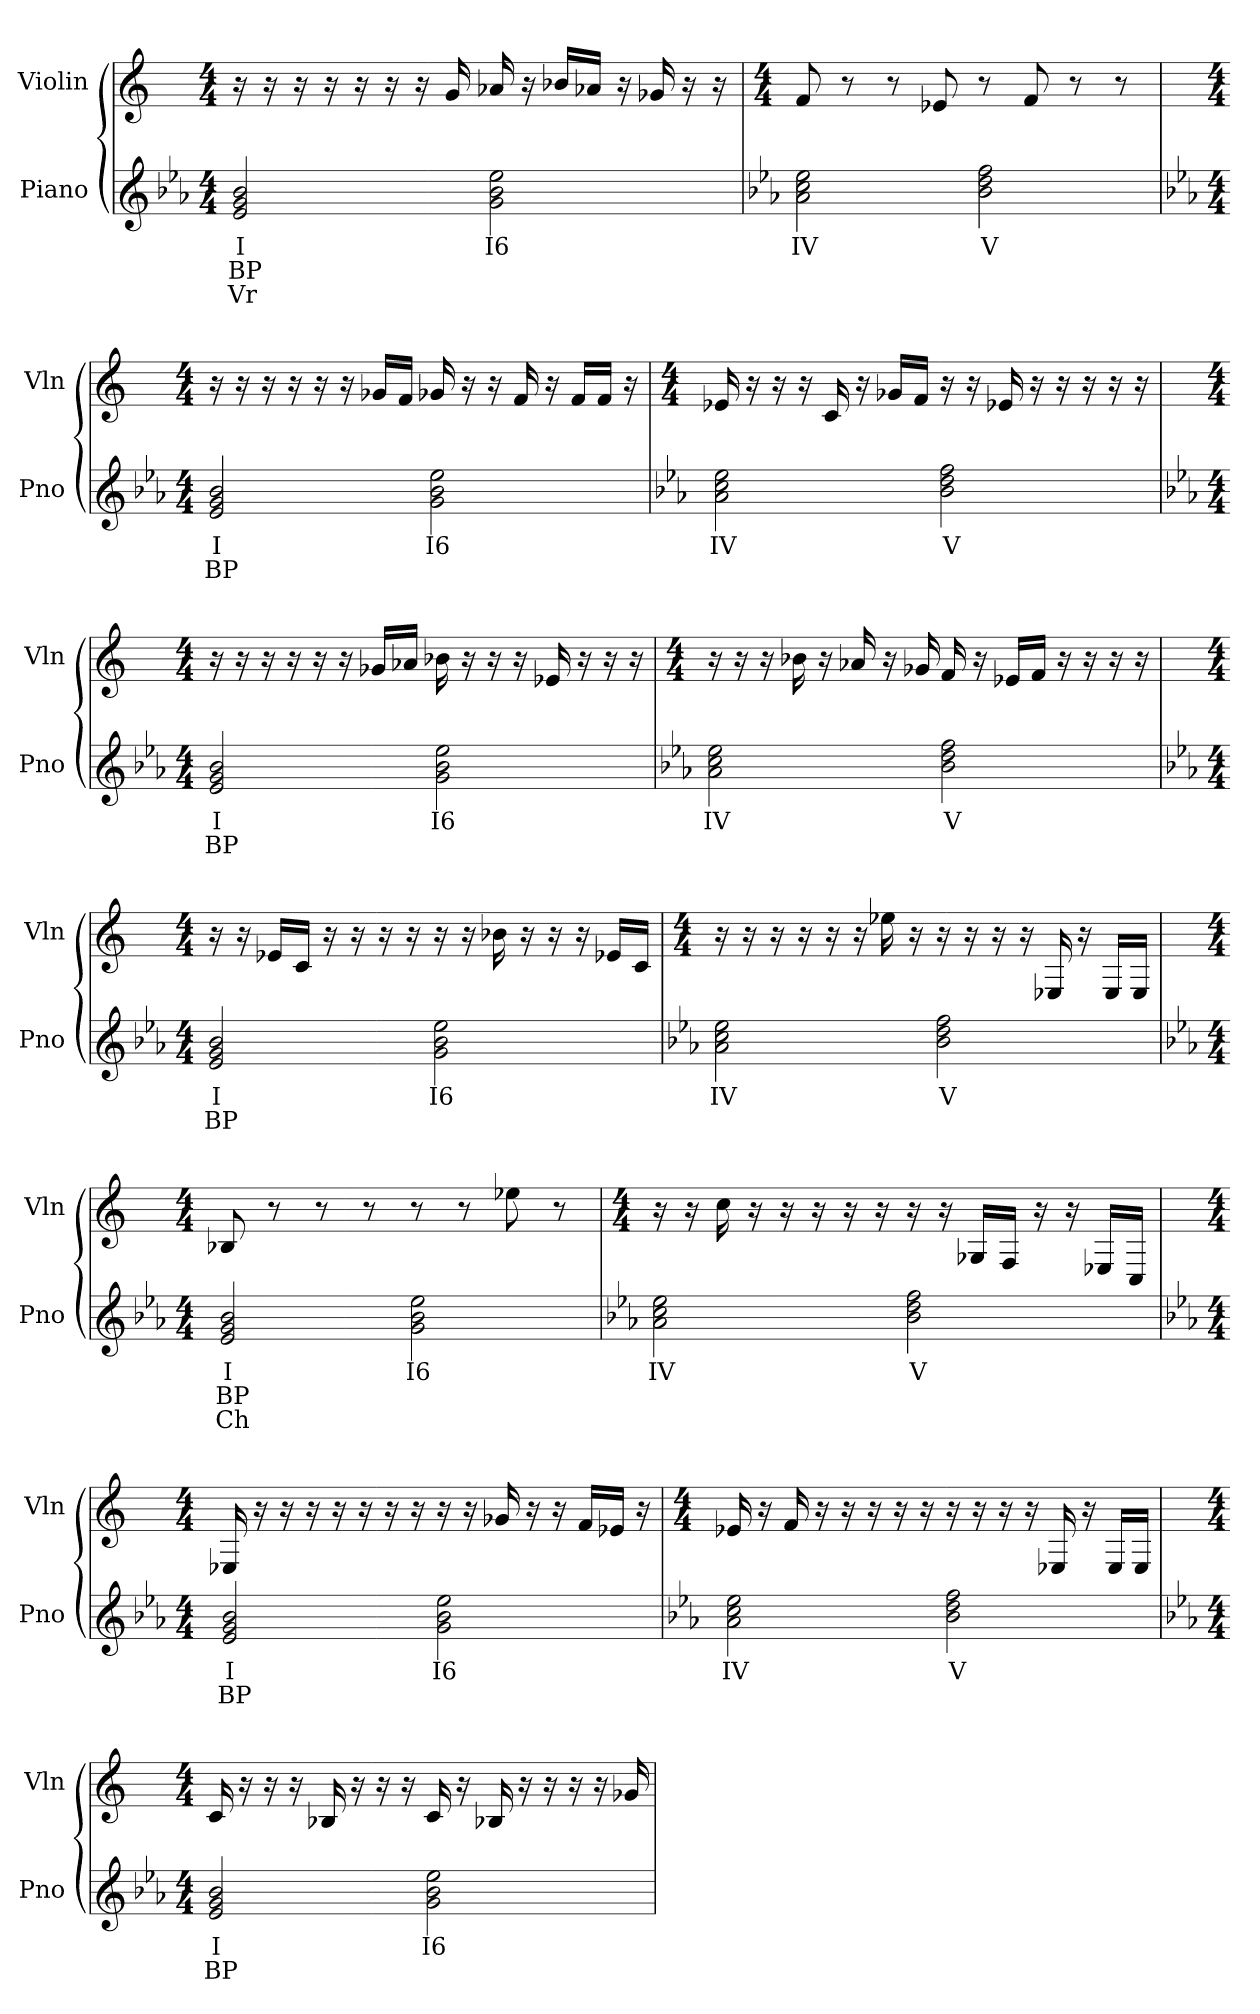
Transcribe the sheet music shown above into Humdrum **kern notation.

**kern	**text	**text	**text	**kern
*part2	*part2	*part2	*part2	*part1
*staff2	*staff2	*staff2	*staff2	*staff1
*I"Piano	*	*	*	*I"Violin
*I'Pno	*	*	*	*I'Vln
*k[b-e-a-]	*	*	*	*
*E-:	*	*	*	*
*M4/4	*	*	*	*M4/4
=	=	=	=	=
2e- 2g 2b-	I	BP	Vr	16r
.	.	.	.	16r
.	.	.	.	16r
.	.	.	.	16r
.	.	.	.	16r
.	.	.	.	16r
.	.	.	.	16r
.	.	.	.	16g
2g 2b- 2ee-	I6	.	.	16a-X
.	.	.	.	16r
.	.	.	.	16b-XLL
.	.	.	.	16a-XJJ
.	.	.	.	16r
.	.	.	.	16g-X
.	.	.	.	16r
.	.	.	.	16r
=	=	=	=	=
*k[b-e-a-]	*	*	*	*
*E-:	*	*	*	*
*	*	*	*	*M4/4
2a- 2cc 2ee-	IV	.	.	8f
.	.	.	.	8r
.	.	.	.	8r
.	.	.	.	8e-X
2b- 2dd 2ff	V	.	.	8r
.	.	.	.	8f
.	.	.	.	8r
.	.	.	.	8r
=	=	=	=	=
*k[b-e-a-]	*	*	*	*
*E-:	*	*	*	*
*M4/4	*	*	*	*M4/4
2e- 2g 2b-	I	BP	.	16r
.	.	.	.	16r
.	.	.	.	16r
.	.	.	.	16r
.	.	.	.	16r
.	.	.	.	16r
.	.	.	.	16g-XLL
.	.	.	.	16fJJ
2g 2b- 2ee-	I6	.	.	16g-X
.	.	.	.	16r
.	.	.	.	16r
.	.	.	.	16f
.	.	.	.	16r
.	.	.	.	16fLL
.	.	.	.	16fJJ
.	.	.	.	16r
=	=	=	=	=
*k[b-e-a-]	*	*	*	*
*E-:	*	*	*	*
*	*	*	*	*M4/4
2a- 2cc 2ee-	IV	.	.	16e-X
.	.	.	.	16r
.	.	.	.	16r
.	.	.	.	16r
.	.	.	.	16c
.	.	.	.	16r
.	.	.	.	16g-XLL
.	.	.	.	16fJJ
2b- 2dd 2ff	V	.	.	16r
.	.	.	.	16r
.	.	.	.	16e-X
.	.	.	.	16r
.	.	.	.	16r
.	.	.	.	16r
.	.	.	.	16r
.	.	.	.	16r
=	=	=	=	=
*k[b-e-a-]	*	*	*	*
*E-:	*	*	*	*
*M4/4	*	*	*	*M4/4
2e- 2g 2b-	I	BP	.	16r
.	.	.	.	16r
.	.	.	.	16r
.	.	.	.	16r
.	.	.	.	16r
.	.	.	.	16r
.	.	.	.	16g-XLL
.	.	.	.	16a-XJJ
2g 2b- 2ee-	I6	.	.	16b-X
.	.	.	.	16r
.	.	.	.	16r
.	.	.	.	16r
.	.	.	.	16e-X
.	.	.	.	16r
.	.	.	.	16r
.	.	.	.	16r
=	=	=	=	=
*k[b-e-a-]	*	*	*	*
*E-:	*	*	*	*
*	*	*	*	*M4/4
2a- 2cc 2ee-	IV	.	.	16r
.	.	.	.	16r
.	.	.	.	16r
.	.	.	.	16b-X
.	.	.	.	16r
.	.	.	.	16a-X
.	.	.	.	16r
.	.	.	.	16g-X
2b- 2dd 2ff	V	.	.	16f
.	.	.	.	16r
.	.	.	.	16e-XLL
.	.	.	.	16fJJ
.	.	.	.	16r
.	.	.	.	16r
.	.	.	.	16r
.	.	.	.	16r
=	=	=	=	=
*k[b-e-a-]	*	*	*	*
*E-:	*	*	*	*
*M4/4	*	*	*	*M4/4
2e- 2g 2b-	I	BP	.	16r
.	.	.	.	16r
.	.	.	.	16e-XLL
.	.	.	.	16cJJ
.	.	.	.	16r
.	.	.	.	16r
.	.	.	.	16r
.	.	.	.	16r
2g 2b- 2ee-	I6	.	.	16r
.	.	.	.	16r
.	.	.	.	16b-X
.	.	.	.	16r
.	.	.	.	16r
.	.	.	.	16r
.	.	.	.	16e-XLL
.	.	.	.	16cJJ
=	=	=	=	=
*k[b-e-a-]	*	*	*	*
*E-:	*	*	*	*
*	*	*	*	*M4/4
2a- 2cc 2ee-	IV	.	.	16r
.	.	.	.	16r
.	.	.	.	16r
.	.	.	.	16r
.	.	.	.	16r
.	.	.	.	16r
.	.	.	.	16ee-X
.	.	.	.	16r
2b- 2dd 2ff	V	.	.	16r
.	.	.	.	16r
.	.	.	.	16r
.	.	.	.	16r
.	.	.	.	16E-X
.	.	.	.	16r
.	.	.	.	16E-LL
.	.	.	.	16E-JJ
=	=	=	=	=
*k[b-e-a-]	*	*	*	*
*E-:	*	*	*	*
*M4/4	*	*	*	*M4/4
2e- 2g 2b-	I	BP	Ch	8B-X
.	.	.	.	8r
.	.	.	.	8r
.	.	.	.	8r
2g 2b- 2ee-	I6	.	.	8r
.	.	.	.	8r
.	.	.	.	8ee-X
.	.	.	.	8r
=	=	=	=	=
*k[b-e-a-]	*	*	*	*
*E-:	*	*	*	*
*	*	*	*	*M4/4
2a- 2cc 2ee-	IV	.	.	16r
.	.	.	.	16r
.	.	.	.	16cc
.	.	.	.	16r
.	.	.	.	16r
.	.	.	.	16r
.	.	.	.	16r
.	.	.	.	16r
2b- 2dd 2ff	V	.	.	16r
.	.	.	.	16r
.	.	.	.	16G-XLL
.	.	.	.	16FJJ
.	.	.	.	16r
.	.	.	.	16r
.	.	.	.	16E-XLL
.	.	.	.	16CJJ
=	=	=	=	=
*k[b-e-a-]	*	*	*	*
*E-:	*	*	*	*
*M4/4	*	*	*	*M4/4
2e- 2g 2b-	I	BP	.	16E-X
.	.	.	.	16r
.	.	.	.	16r
.	.	.	.	16r
.	.	.	.	16r
.	.	.	.	16r
.	.	.	.	16r
.	.	.	.	16r
2g 2b- 2ee-	I6	.	.	16r
.	.	.	.	16r
.	.	.	.	16g-X
.	.	.	.	16r
.	.	.	.	16r
.	.	.	.	16fLL
.	.	.	.	16e-XJJ
.	.	.	.	16r
=	=	=	=	=
*k[b-e-a-]	*	*	*	*
*E-:	*	*	*	*
*	*	*	*	*M4/4
2a- 2cc 2ee-	IV	.	.	16e-X
.	.	.	.	16r
.	.	.	.	16f
.	.	.	.	16r
.	.	.	.	16r
.	.	.	.	16r
.	.	.	.	16r
.	.	.	.	16r
2b- 2dd 2ff	V	.	.	16r
.	.	.	.	16r
.	.	.	.	16r
.	.	.	.	16r
.	.	.	.	16E-X
.	.	.	.	16r
.	.	.	.	16E-LL
.	.	.	.	16E-JJ
=	=	=	=	=
*k[b-e-a-]	*	*	*	*
*E-:	*	*	*	*
*M4/4	*	*	*	*M4/4
2e- 2g 2b-	I	BP	.	16c
.	.	.	.	16r
.	.	.	.	16r
.	.	.	.	16r
.	.	.	.	16B-X
.	.	.	.	16r
.	.	.	.	16r
.	.	.	.	16r
2g 2b- 2ee-	I6	.	.	16c
.	.	.	.	16r
.	.	.	.	16B-X
.	.	.	.	16r
.	.	.	.	16r
.	.	.	.	16r
.	.	.	.	16r
.	.	.	.	16g-X
=	=	=	=	=
*-	*-	*-	*-	*-
